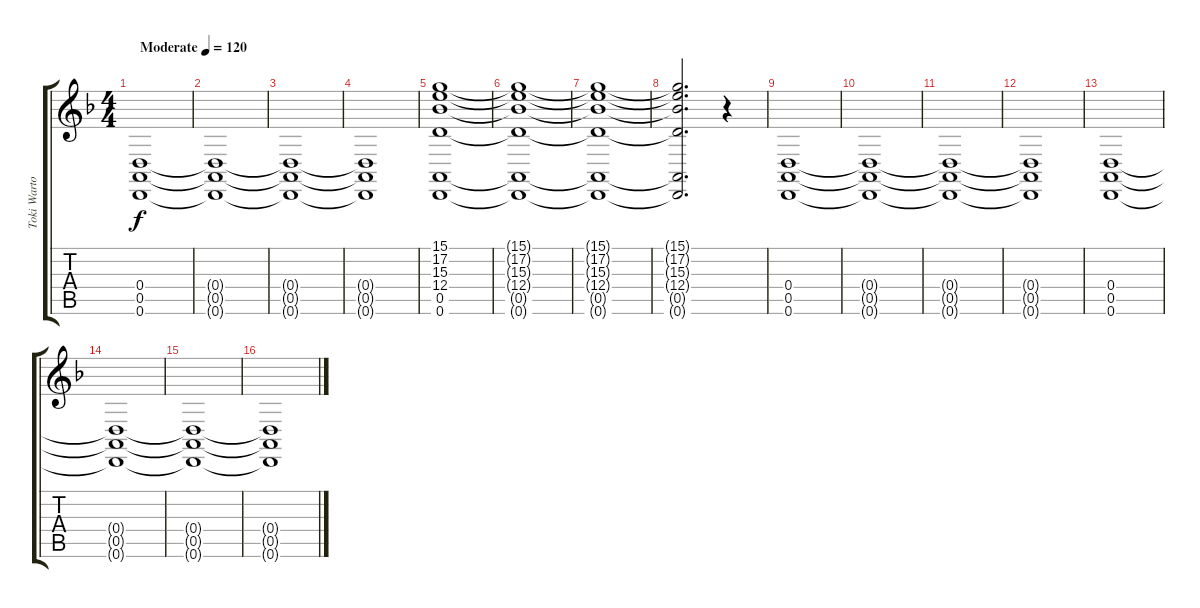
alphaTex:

\track ("Toki Wartooth (Synth)" "Toki Warto") {instrument rockorgan}
\staff {score tabs}
\tuning (E4 B3 G3 D3 A2 D2) {hide}
\ts (4 4)
\tempo (120 "Moderate")
\clef g2
\ks dminor
(0.4 0.5 0.6).1{dy f instrument rockorgan} |
(0.4{t} 0.5{t} 0.6{t}).1 |
(0.4{t} 0.5{t} 0.6{t}).1 |
(0.4{t} 0.5{t} 0.6{t}).1 |
(15.1 17.2 15.3 12.4 0.5 0.6).1 |
(15.1{t} 17.2{t} 15.3{t} 12.4{t} 0.5{t} 0.6{t}).1 |
(15.1{t} 17.2{t} 15.3{t} 12.4{t} 0.5{t} 0.6{t}).1 |
(15.1{t} 17.2{t} 15.3{t} 12.4{t} 0.5{t} 0.6{t}).2{d} r.4 |
(0.4 0.5 0.6).1 |
(0.4{t} 0.5{t} 0.6{t}).1 |
(0.4{t} 0.5{t} 0.6{t}).1 |
(0.4{t} 0.5{t} 0.6{t}).1 |
(0.4 0.5 0.6).1 |
(0.4{t} 0.5{t} 0.6{t}).1 |
(0.4{t} 0.5{t} 0.6{t}).1 |
(0.4{t} 0.5{t} 0.6{t}).1
